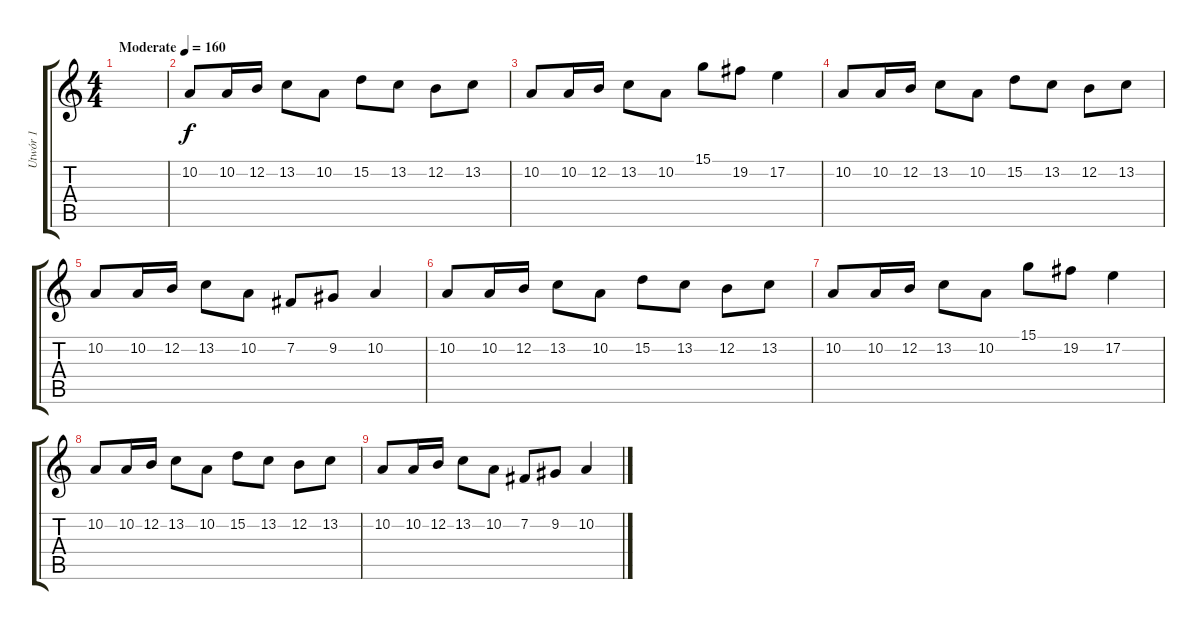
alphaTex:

\track ("Utwór 1" "Utwór 1") {instrument piccolo}
\staff {score tabs}
\tuning (E4 B3 G3 D3 A2 E2) {hide}
\ts (4 4)
\tempo (160 "Moderate")
\clef g2
\ks c
|
10.2.8 10.2.16 12.2.16 13.2.8 10.2.8 15.2.8 13.2.8 12.2.8 13.2.8 |
10.2.8 10.2.16 12.2.16 13.2.8 10.2.8 15.1.8 19.2.8 17.2.4 |
10.2.8 10.2.16 12.2.16 13.2.8 10.2.8 15.2.8 13.2.8 12.2.8 13.2.8 |
10.2.8 10.2.16 12.2.16 13.2.8 10.2.8 7.2.8 9.2.8 10.2.4 |
10.2.8 10.2.16 12.2.16 13.2.8 10.2.8 15.2.8 13.2.8 12.2.8 13.2.8 |
10.2.8 10.2.16 12.2.16 13.2.8 10.2.8 15.1.8 19.2.8 17.2.4 |
10.2.8 10.2.16 12.2.16 13.2.8 10.2.8 15.2.8 13.2.8 12.2.8 13.2.8 |
10.2.8 10.2.16 12.2.16 13.2.8 10.2.8 7.2.8 9.2.8 10.2.4
